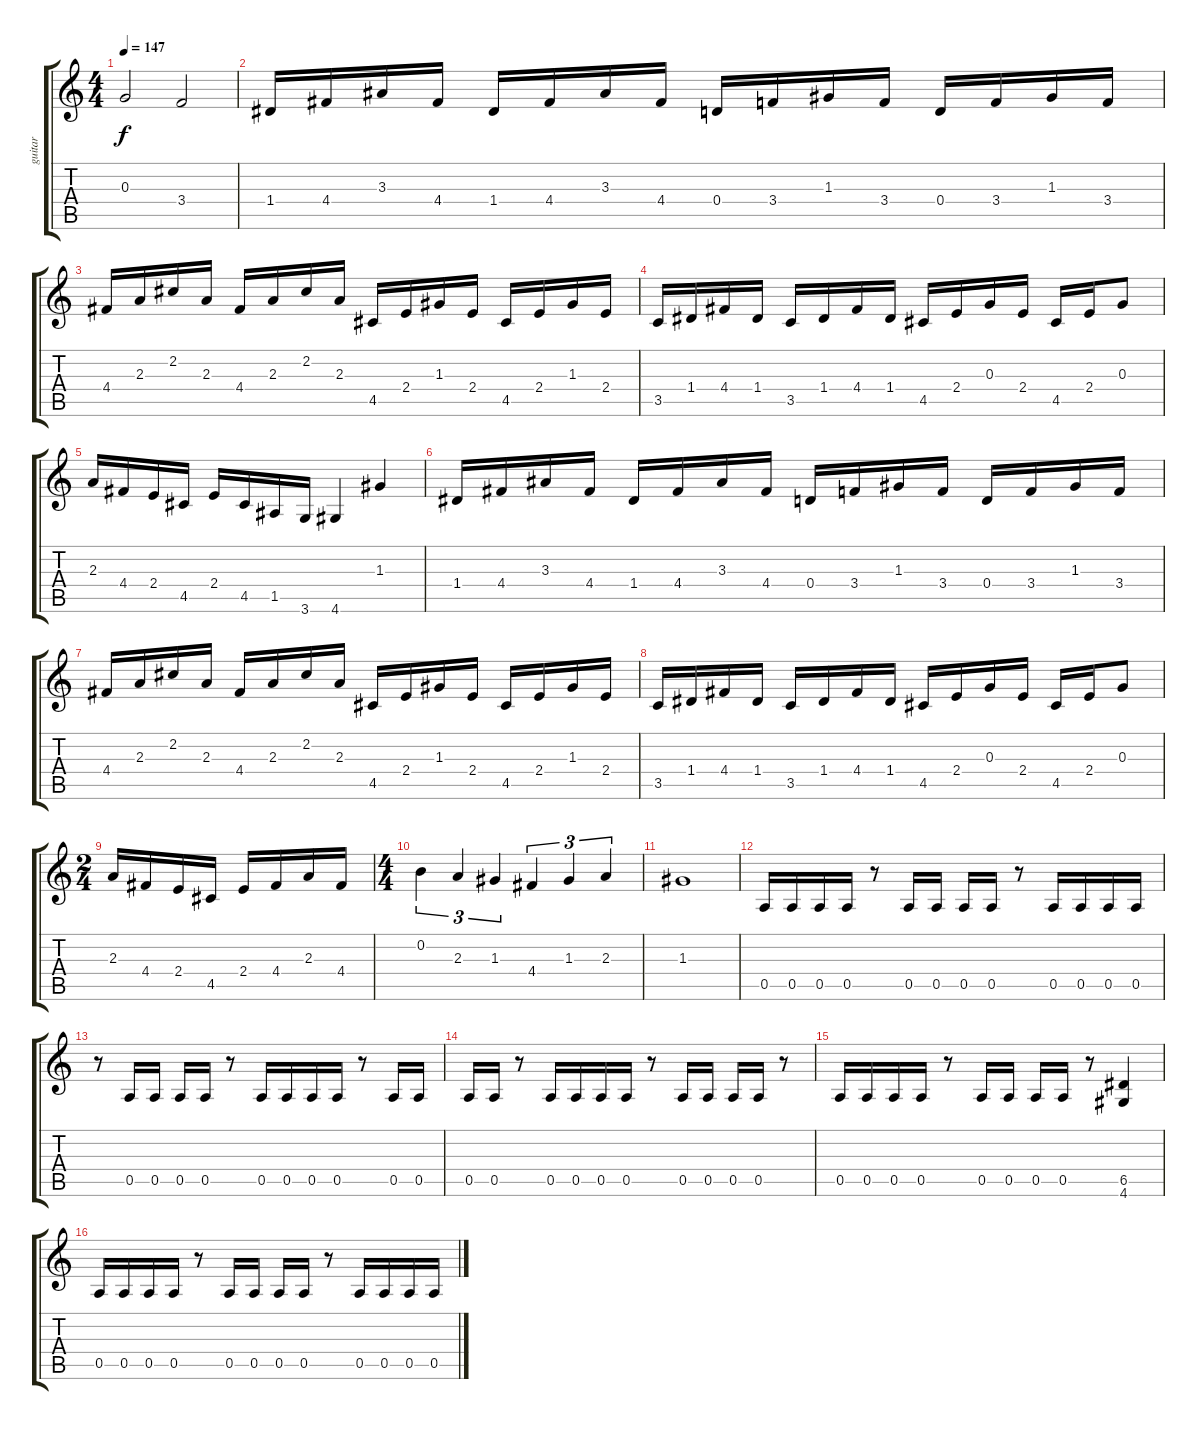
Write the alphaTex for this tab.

\track ("guitar" "guitar") {instrument distortionguitar}
\staff {score tabs}
\tuning (E4 B3 G3 D3 A2 E2) {hide}
\ts (4 4)
\tempo 147
\clef g2
\ks c
0.3.2{dy f} 3.4.2 |
1.4.16 4.4.16 3.3.16 4.4.16 1.4.16 4.4.16 3.3.16 4.4.16 0.4.16 3.4.16 1.3.16 3.4.16 0.4.16 3.4.16 1.3.16 3.4.16 |
4.4.16 2.3.16 2.2.16 2.3.16 4.4.16 2.3.16 2.2.16 2.3.16 4.5.16 2.4.16 1.3.16 2.4.16 4.5.16 2.4.16 1.3.16 2.4.16 |
3.5.16 1.4.16 4.4.16 1.4.16 3.5.16 1.4.16 4.4.16 1.4.16 4.5.16 2.4.16 0.3.16 2.4.16 4.5.16 2.4.16 0.3.8 |
2.3.16 4.4.16 2.4.16 4.5.16 2.4.16 4.5.16 1.5.16 3.6.16 4.6.4 1.3.4 |
1.4.16 4.4.16 3.3.16 4.4.16 1.4.16 4.4.16 3.3.16 4.4.16 0.4.16 3.4.16 1.3.16 3.4.16 0.4.16 3.4.16 1.3.16 3.4.16 |
4.4.16 2.3.16 2.2.16 2.3.16 4.4.16 2.3.16 2.2.16 2.3.16 4.5.16 2.4.16 1.3.16 2.4.16 4.5.16 2.4.16 1.3.16 2.4.16 |
3.5.16 1.4.16 4.4.16 1.4.16 3.5.16 1.4.16 4.4.16 1.4.16 4.5.16 2.4.16 0.3.16 2.4.16 4.5.16 2.4.16 0.3.8 |
\ts (2 4)
2.3.16 4.4.16 2.4.16 4.5.16 2.4.16 4.4.16 2.3.16 4.4.16 |
\ts (4 4)
0.2.4{tu (3 2)} 2.3.4{tu (3 2)} 1.3.4{tu (3 2)} 4.4.4{tu (3 2)} 1.3.4{tu (3 2)} 2.3.4{tu (3 2)} |
1.3.1 |
0.5.16 0.5.16 0.5.16 0.5.16 r.8 0.5.16 0.5.16 0.5.16 0.5.16 r.8 0.5.16 0.5.16 0.5.16 0.5.16 |
r.8 0.5.16 0.5.16 0.5.16 0.5.16 r.8 0.5.16 0.5.16 0.5.16 0.5.16 r.8 0.5.16 0.5.16 |
0.5.16 0.5.16 r.8 0.5.16 0.5.16 0.5.16 0.5.16 r.8 0.5.16 0.5.16 0.5.16 0.5.16 r.8 |
0.5.16 0.5.16 0.5.16 0.5.16 r.8 0.5.16 0.5.16 0.5.16 0.5.16 r.8 (6.5 4.6).4 |
0.5.16 0.5.16 0.5.16 0.5.16 r.8 0.5.16 0.5.16 0.5.16 0.5.16 r.8 0.5.16 0.5.16 0.5.16 0.5.16
